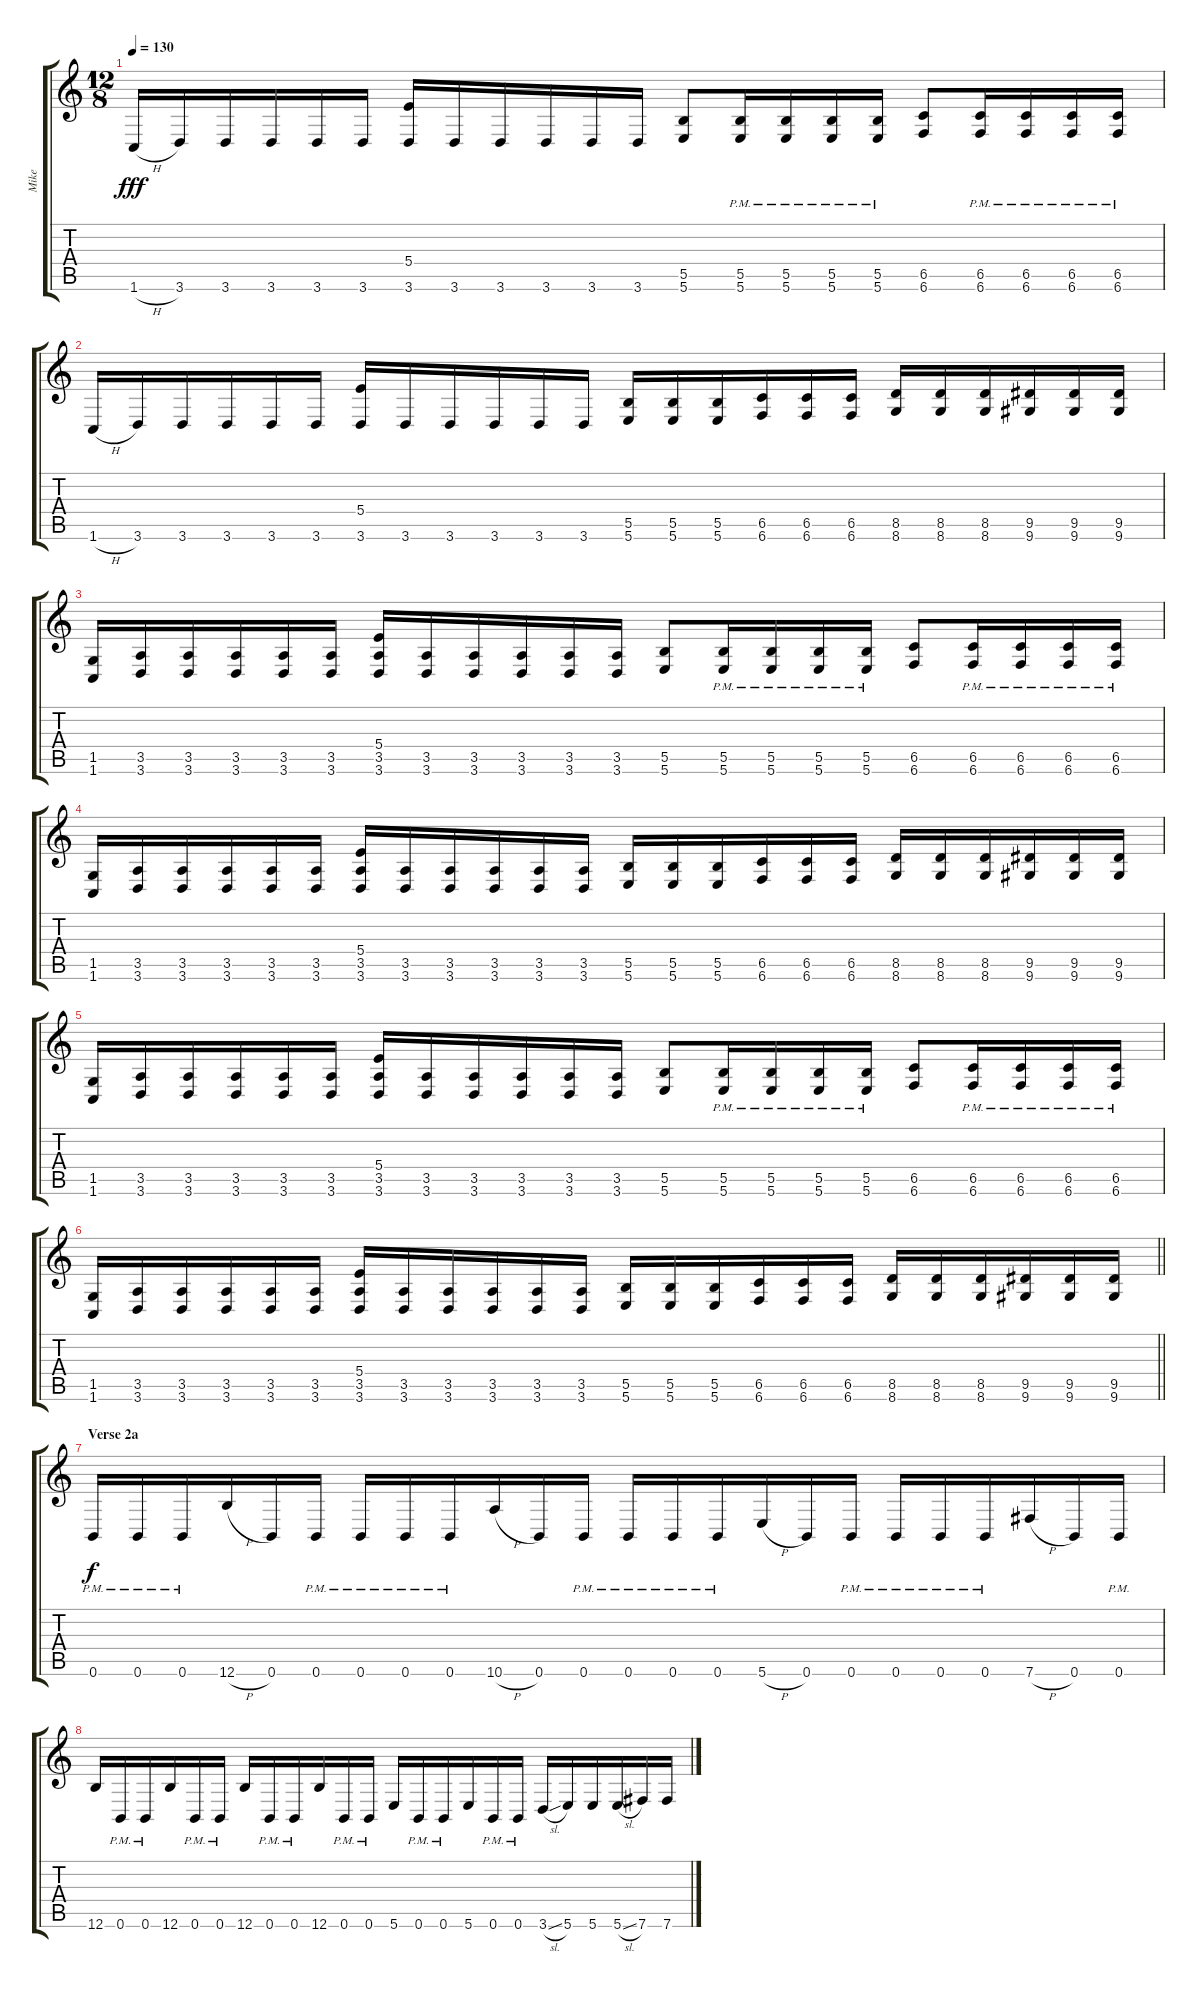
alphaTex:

\track ("Mike" "Mike") {instrument distortionguitar}
\staff {score tabs}
\tuning (Db4 Ab3 E3 B2 Gb2 B1) {hide}
\ts (12 8)
\tempo 130
\clef g2
\ks c
1.6{h}.16{dy fff} 3.6.16 3.6.16 3.6.16 3.6.16 3.6.16 (5.4 3.6).16 3.6.16 3.6.16 3.6.16 3.6.16 3.6.16 (5.5 5.6).8 (5.5{pm} 5.6{pm}).16 (5.5{pm} 5.6{pm}).16 (5.5{pm} 5.6{pm}).16 (5.5{pm} 5.6{pm}).16 (6.5 6.6).8 (6.5{pm} 6.6{pm}).16 (6.5{pm} 6.6{pm}).16 (6.5{pm} 6.6{pm}).16 (6.5{pm} 6.6{pm}).16 |
1.6{h}.16 3.6.16 3.6.16 3.6.16 3.6.16 3.6.16 (5.4 3.6).16 3.6.16 3.6.16 3.6.16 3.6.16 3.6.16 (5.5 5.6).16 (5.5 5.6).16 (5.5 5.6).16 (6.5 6.6).16 (6.5 6.6).16 (6.5 6.6).16 (8.5 8.6).16 (8.5 8.6).16 (8.5 8.6).16 (9.5 9.6).16 (9.5 9.6).16 (9.5 9.6).16 |
(1.5 1.6).16 (3.5 3.6).16 (3.5 3.6).16 (3.5 3.6).16 (3.5 3.6).16 (3.5 3.6).16 (5.4 3.5 3.6).16 (3.5 3.6).16 (3.5 3.6).16 (3.5 3.6).16 (3.5 3.6).16 (3.5 3.6).16 (5.5 5.6).8 (5.5{pm} 5.6{pm}).16 (5.5{pm} 5.6{pm}).16 (5.5{pm} 5.6{pm}).16 (5.5{pm} 5.6{pm}).16 (6.5 6.6).8 (6.5{pm} 6.6{pm}).16 (6.5{pm} 6.6{pm}).16 (6.5{pm} 6.6{pm}).16 (6.5{pm} 6.6{pm}).16 |
(1.5 1.6).16 (3.5 3.6).16 (3.5 3.6).16 (3.5 3.6).16 (3.5 3.6).16 (3.5 3.6).16 (5.4 3.5 3.6).16 (3.5 3.6).16 (3.5 3.6).16 (3.5 3.6).16 (3.5 3.6).16 (3.5 3.6).16 (5.5 5.6).16 (5.5 5.6).16 (5.5 5.6).16 (6.5 6.6).16 (6.5 6.6).16 (6.5 6.6).16 (8.5 8.6).16 (8.5 8.6).16 (8.5 8.6).16 (9.5 9.6).16 (9.5 9.6).16 (9.5 9.6).16 |
(1.5 1.6).16 (3.5 3.6).16 (3.5 3.6).16 (3.5 3.6).16 (3.5 3.6).16 (3.5 3.6).16 (5.4 3.5 3.6).16 (3.5 3.6).16 (3.5 3.6).16 (3.5 3.6).16 (3.5 3.6).16 (3.5 3.6).16 (5.5 5.6).8 (5.5{pm} 5.6{pm}).16 (5.5{pm} 5.6{pm}).16 (5.5{pm} 5.6{pm}).16 (5.5{pm} 5.6{pm}).16 (6.5 6.6).8 (6.5{pm} 6.6{pm}).16 (6.5{pm} 6.6{pm}).16 (6.5{pm} 6.6{pm}).16 (6.5{pm} 6.6{pm}).16 |
\barLineRight lightlight
(1.5 1.6).16 (3.5 3.6).16 (3.5 3.6).16 (3.5 3.6).16 (3.5 3.6).16 (3.5 3.6).16 (5.4 3.5 3.6).16 (3.5 3.6).16 (3.5 3.6).16 (3.5 3.6).16 (3.5 3.6).16 (3.5 3.6).16 (5.5 5.6).16 (5.5 5.6).16 (5.5 5.6).16 (6.5 6.6).16 (6.5 6.6).16 (6.5 6.6).16 (8.5 8.6).16 (8.5 8.6).16 (8.5 8.6).16 (9.5 9.6).16 (9.5 9.6).16 (9.5 9.6).16 |
\section ("" "Verse 2a")
0.6{pm}.16{dy f} 0.6{pm}.16 0.6{pm}.16 12.6{h}.16 0.6.16 0.6{pm}.16 0.6{pm}.16 0.6{pm}.16 0.6{pm}.16 10.6{h}.16 0.6.16 0.6{pm}.16 0.6{pm}.16 0.6{pm}.16 0.6{pm}.16 5.6{h}.16 0.6.16 0.6{pm}.16 0.6{pm}.16 0.6{pm}.16 0.6{pm}.16 7.6{h}.16 0.6.16 0.6{pm}.16 |
12.6.16 0.6{pm}.16 0.6{pm}.16 12.6.16 0.6{pm}.16 0.6{pm}.16 12.6.16 0.6{pm}.16 0.6{pm}.16 12.6.16 0.6{pm}.16 0.6{pm}.16 5.6.16 0.6{pm}.16 0.6{pm}.16 5.6.16 0.6{pm}.16 0.6{pm}.16 3.6{sl}.16 5.6.16 5.6.16 5.6{sl}.16 7.6.16 7.6.16
